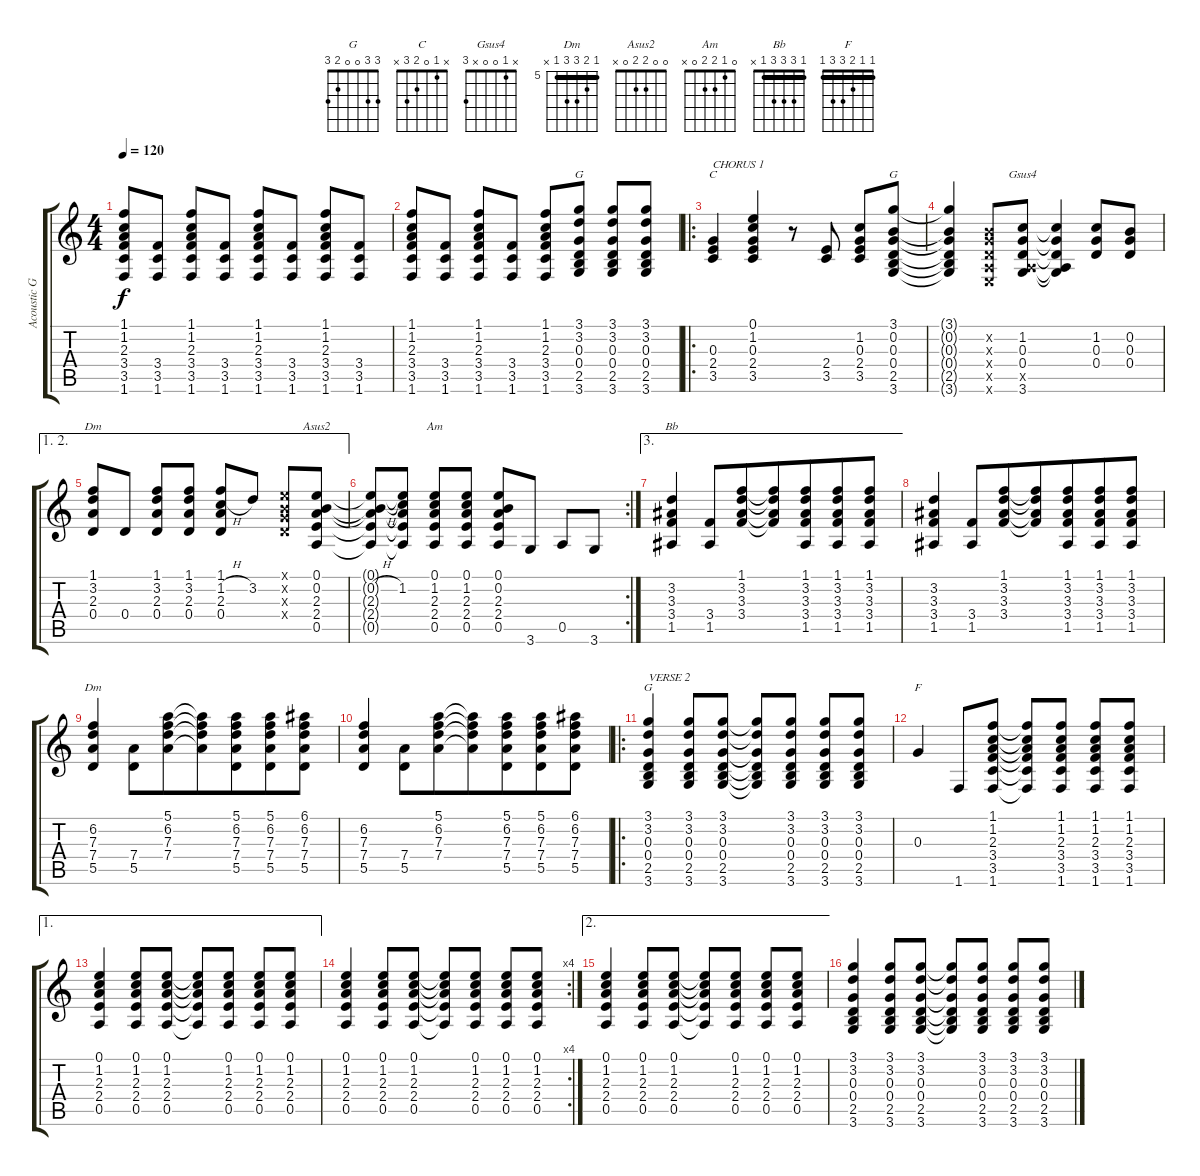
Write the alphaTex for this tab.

\track ("Acoustic Guitar" "Acoustic G") {instrument acousticguitarsteel}
\staff {score tabs}
\tuning (E4 B3 G3 D3 A2 E2) {hide}
\chord ("G" 3 3 0 0 2 3) {barre 3}
\chord ("C" x 1 0 2 3 x)
\chord ("G" 3 0 0 0 2 3)
\chord ("Gsus4" x 1 0 0 x 3)
\chord ("Dm" 1 3 2 0 x x)
\chord ("Asus2" 0 0 2 2 0 x)
\chord ("Am" 0 1 2 2 0 x)
\chord ("Bb" 1 3 3 3 1 x) {barre 1}
\chord ("Dm" 5 6 7 7 5 x) {firstfret 5 barre 5}
\chord ("G" 3 3 0 0 2 3)
\chord ("F" 1 1 2 3 3 1) {barre 1}
\ts (4 4)
\tempo 120
\clef g2
\ks c
(1.1 1.2 2.3 3.4 3.5 1.6).8{dy f} (3.4 3.5 1.6).8 (1.1 1.2 2.3 3.4 3.5 1.6).8 (3.4 3.5 1.6).8 (1.1 1.2 2.3 3.4 3.5 1.6).8 (3.4 3.5 1.6).8 (1.1 1.2 2.3 3.4 3.5 1.6).8 (3.4 3.5 1.6).8 |
(1.1 1.2 2.3 3.4 3.5 1.6).8 (3.4 3.5 1.6).8 (1.1 1.2 2.3 3.4 3.5 1.6).8 (3.4 3.5 1.6).8 (1.1 1.2 2.3 3.4 3.5 1.6).8 (3.1 3.2 0.3 0.4 2.5 3.6).8{ch "G"} (3.1 3.2 0.3 0.4 2.5 3.6).8 (3.1 3.2 0.3 0.4 2.5 3.6).8 |
\ro
(0.3 2.4 3.5).4{ch "C" txt "CHORUS 1"} (0.1 1.2 0.3 2.4 3.5).4 r.8 (2.4 3.5).8 (1.2 0.3 2.4 3.5).8 (3.1 0.2 0.3 0.4 2.5 3.6).8{ch "G"} |
(3.1{t} 0.2{t} 0.3{t} 0.4{t} 2.5{t} 3.6{t}).4 (0.2{x} 0.3{x} 0.4{x} 0.5{x} 0.6{x}).8 (1.2 0.3 0.4 0.5{x} 3.6).8{ch "Gsus4"} (1.2{t} 0.3{t} 0.4{t} 0.5{t} 3.6{t}).4 (1.2 0.3 0.4).8 (0.2 0.3 0.4).8 |
\ae (1 2)
(1.1 3.2 2.3 0.4).8{ch "Dm"} 0.4.8 (1.1 3.2 2.3 0.4).8 (1.1 3.2 2.3 0.4).8 (1.1 1.2{h} 2.3 0.4).8 3.2.8 (0.1{x} 0.2{x} 0.3{x} 0.4{x}).8 (0.1 0.2 2.3 2.4 0.5).8{ch "Asus2"} |
\rc 2
(0.1{t} 0.2{h t} 2.3{t} 2.4{t} 0.5{t}).8 (0.1{t} 1.2 2.3{t} 2.4{t} 0.5{t}).8 (0.1 1.2 2.3 2.4 0.5).8{ch "Am"} (0.1 1.2 2.3 2.4 0.5).8 (0.1 0.2 2.3 2.4 0.5).8 3.6.8 0.5.8 3.6.8 |
\ae 3
(3.2 3.3 3.4 1.5).4{ch "Bb"} (3.4 1.5).8{beam merge} (1.1 3.2 3.3 3.4).8{beam merge} (1.1{t} 3.2{t} 3.3{t} 3.4{t}).8 (1.1 3.2 3.3 3.4 1.5).8{beam merge} (1.1 3.2 3.3 3.4 1.5).8{beam merge} (1.1 3.2 3.3 3.4 1.5).8 |
(3.2 3.3 3.4 1.5).4 (3.4 1.5).8{beam merge} (1.1 3.2 3.3 3.4).8{beam merge} (1.1{t} 3.2{t} 3.3{t} 3.4{t}).8 (1.1 3.2 3.3 3.4 1.5).8{beam merge} (1.1 3.2 3.3 3.4 1.5).8{beam merge} (1.1 3.2 3.3 3.4 1.5).8 |
(6.2 7.3 7.4 5.5).4{ch "Dm"} (7.4 5.5).8{beam merge} (5.1 6.2 7.3 7.4).8{beam merge} (5.1{t} 6.2{t} 7.3{t} 7.4{t}).8 (5.1 6.2 7.3 7.4 5.5).8{beam merge} (5.1 6.2 7.3 7.4 5.5).8{beam merge} (6.1 6.2 7.3 7.4 5.5).8 |
(6.2 7.3 7.4 5.5).4 (7.4 5.5).8{beam merge} (5.1 6.2 7.3 7.4).8{beam merge} (5.1{t} 6.2{t} 7.3{t} 7.4{t}).8 (5.1 6.2 7.3 7.4 5.5).8{beam merge} (5.1 6.2 7.3 7.4 5.5).8{beam merge} (6.1 6.2 7.3 7.4 5.5).8 |
\ro
(3.1 3.2 0.3 0.4 2.5 3.6).4{ch "G" txt "VERSE 2"} (3.1 3.2 0.3 0.4 2.5 3.6).8 (3.1 3.2 0.3 0.4 2.5 3.6).8 (3.1{t} 3.2{t} 0.3{t} 0.4{t} 2.5{t} 3.6{t}).8 (3.1 3.2 0.3 0.4 2.5 3.6).8 (3.1 3.2 0.3 0.4 2.5 3.6).8 (3.1 3.2 0.3 0.4 2.5 3.6).8 |
0.3.4{ch "F"} 1.6.8 (1.1 1.2 2.3 3.4 3.5 1.6).8 (1.1{t} 1.2{t} 2.3{t} 3.4{t} 3.5{t} 1.6{t}).8 (1.1 1.2 2.3 3.4 3.5 1.6).8 (1.1 1.2 2.3 3.4 3.5 1.6).8 (1.1 1.2 2.3 3.4 3.5 1.6).8 |
\ae 1
(0.1 1.2 2.3 2.4 0.5).4 (0.1 1.2 2.3 2.4 0.5).8 (0.1 1.2 2.3 2.4 0.5).8 (0.1{t} 1.2{t} 2.3{t} 2.4{t} 0.5{t}).8 (0.1 1.2 2.3 2.4 0.5).8 (0.1 1.2 2.3 2.4 0.5).8 (0.1 1.2 2.3 2.4 0.5).8 |
\rc 4
(0.1 1.2 2.3 2.4 0.5).4 (0.1 1.2 2.3 2.4 0.5).8 (0.1 1.2 2.3 2.4 0.5).8 (0.1{t} 1.2{t} 2.3{t} 2.4{t} 0.5{t}).8 (0.1 1.2 2.3 2.4 0.5).8 (0.1 1.2 2.3 2.4 0.5).8 (0.1 1.2 2.3 2.4 0.5).8 |
\ae 2
(0.1 1.2 2.3 2.4 0.5).4 (0.1 1.2 2.3 2.4 0.5).8 (0.1 1.2 2.3 2.4 0.5).8 (0.1{t} 1.2{t} 2.3{t} 2.4{t} 0.5{t}).8 (0.1 1.2 2.3 2.4 0.5).8 (0.1 1.2 2.3 2.4 0.5).8 (0.1 1.2 2.3 2.4 0.5).8 |
(3.1 3.2 0.3 0.4 2.5 3.6).4 (3.1 3.2 0.3 0.4 2.5 3.6).8 (3.1 3.2 0.3 0.4 2.5 3.6).8 (3.1{t} 3.2{t} 0.3{t} 0.4{t} 2.5{t} 3.6{t}).8 (3.1 3.2 0.3 0.4 2.5 3.6).8 (3.1 3.2 0.3 0.4 2.5 3.6).8 (3.1 3.2 0.3 0.4 2.5 3.6).8
